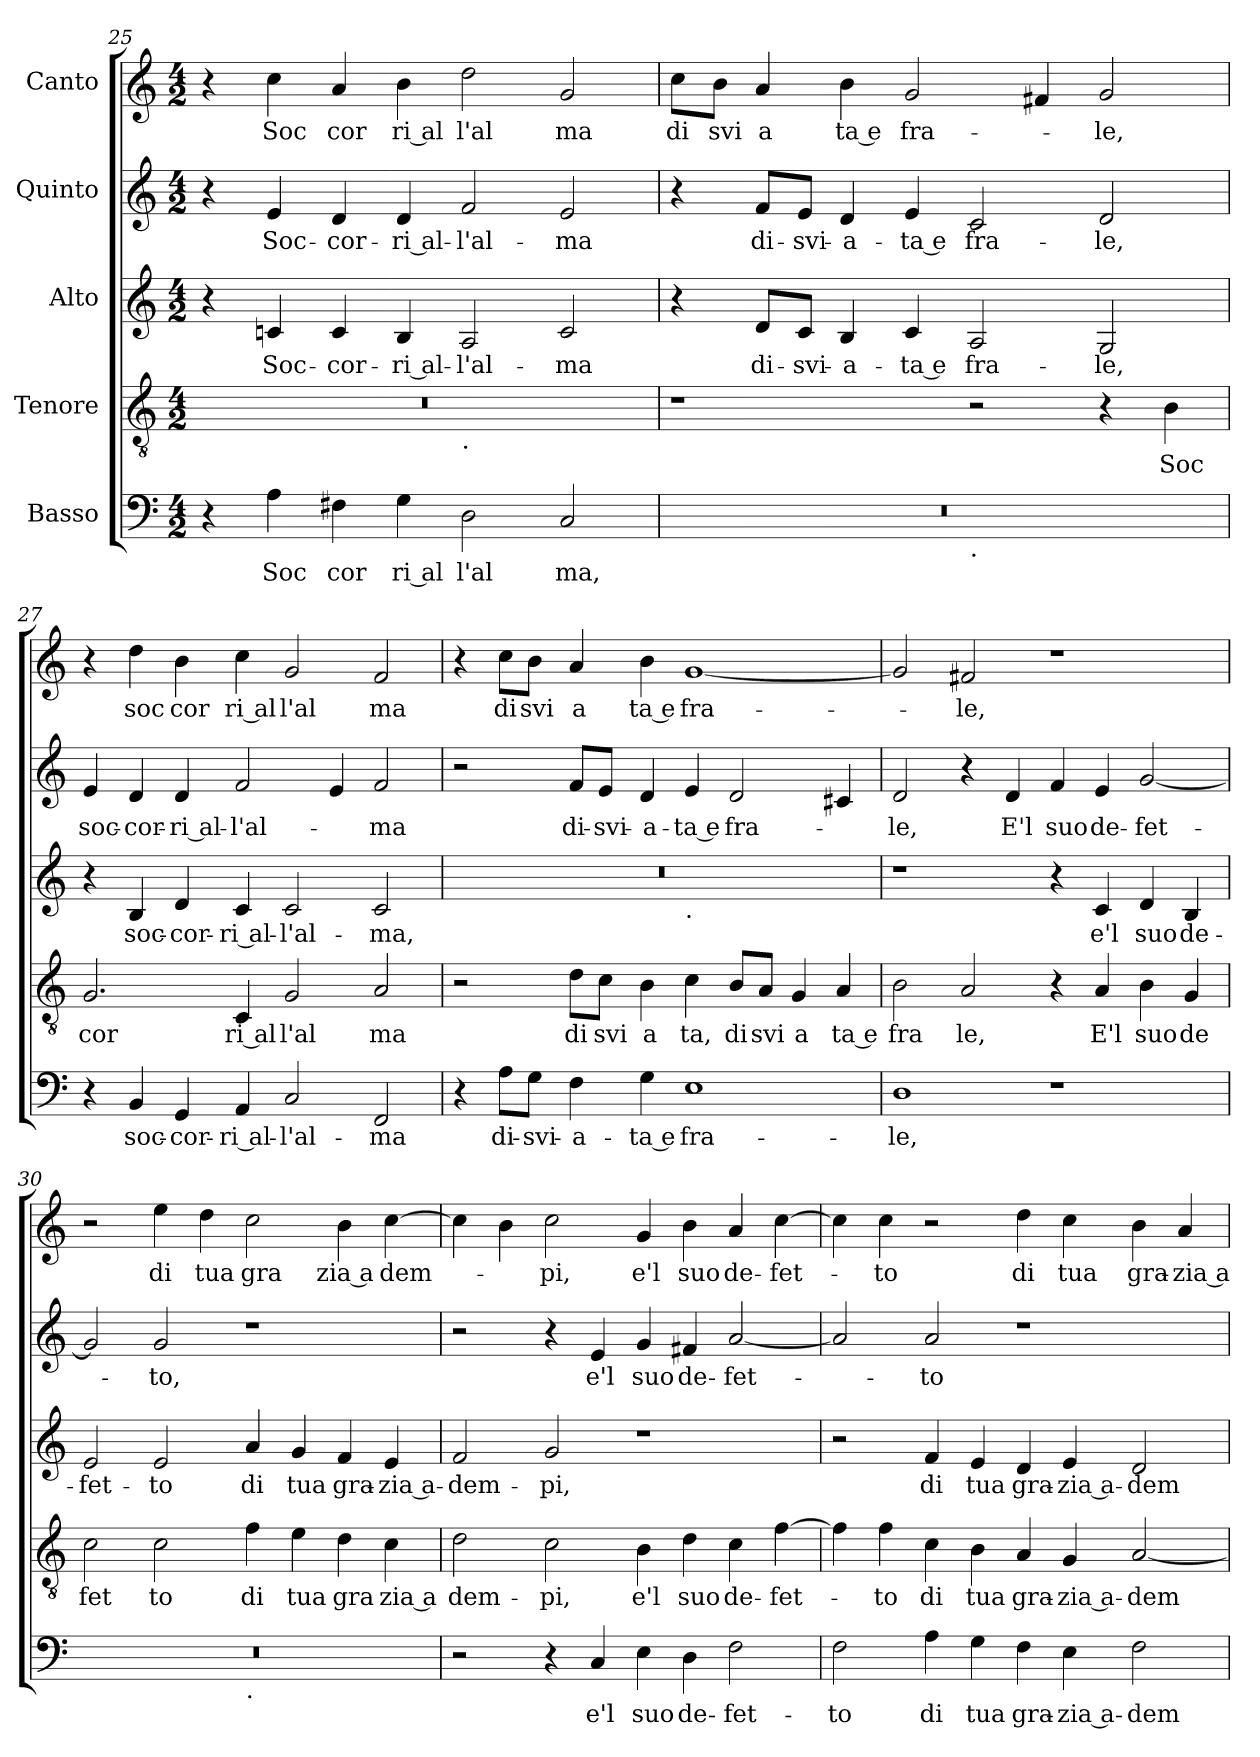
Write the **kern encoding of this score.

**kern	**text	**kern	**text	**kern	**text	**kern	**text	**kern	**text
*part5	*part5	*part4	*part4	*part3	*part3	*part2	*part2	*part1	*part1
*staff5	*staff5	*staff4	*staff4	*staff3	*staff3	*staff2	*staff2	*staff1	*staff1
*I"Basso	*	*I"Tenore	*	*I"Alto	*	*I"Quinto	*	*I"Canto	*
*clefF4	*	*clefGv2	*	*clefG2	*	*clefG2	*	*clefG2	*
*k[]	*	*k[]	*	*k[]	*	*k[]	*	*k[]	*
*M4/2	*	*M4/2	*	*M4/2	*	*M4/2	*	*M4/2	*
=25	=25	=25	=25	=25	=25	=25	=25	=25	=25
*	*	*^	*	*	*	*	*	*	*
4r	.	0r	1ryy	.	4r	.	4r	.	4r	.
4A\	Soc	.	.	.	4cni/	Soc-	4e/	Soc-	4cc\	Soc
4F#X\	cor	.	.	.	4c/	-cor-	4d/	-cor-	4a/	cor
4G\	ri al	.	.	.	4B/	ri al-	4d/	ri al-	4b\	ri al
!	!	!	!LO:TX:b:t=.	!	!	!	!	!	!	!
2D\	l'al	.	1ryy	.	2A/	-l'al-	2f/	-l'al-	2dd\	l'al
2C/	ma,	.	.	.	2c/	-ma	2e/	-ma	2g/	ma
*	*	*v	*v	*	*	*	*	*	*	*
=26	=26	=26	=26	=26	=26	=26	=26	=26	=26
*^	*	*	*	*	*	*	*	*	*
0r	1ryy	.	1r	.	4r	.	4r	.	8cc\L	di
.	.	.	.	.	.	.	.	.	8b\J	svi
.	.	.	.	.	8d/L	di-	8f/L	di-	4a/	a
.	.	.	.	.	8c/J	-svi-	8e/J	-svi-	.	.
.	.	.	.	.	4B/	-a-	4d/	-a-	4b\	ta e
.	.	.	.	.	4c/	ta e	4e/	ta e	2g/	fra-
!	!LO:TX:b:t=.	!	!	!	!	!	!	!	!	!
.	1ryy	.	2r	.	2A/	fra-	2c/	fra-	.	.
.	.	.	.	.	.	.	.	.	4f#X/	.
.	.	.	4r	.	2G/	-le,	2d/	-le,	2g/	-le,
.	.	.	4B\	Soc	.	.	.	.	.	.
*v	*v	*	*	*	*	*	*	*	*	*
!!LO:LB:g=z
=27	=27	=27	=27	=27	=27	=27	=27	=27	=27
4r	.	2.G/	cor	4r	.	4e/	soc-	4r	.
4BB/	soc-	.	.	4B/	soc-	4d/	-cor-	4dd\	soc
4GG/	-cor-	.	.	4d/	-cor-	4d/	ri al-	4b\	cor
4AA/	ri al-	4C/	ri al	4c/	ri al-	2f/	-l'al-	4cc\	ri al
2C/	-l'al-	2G/	l'al	2c/	-l'al-	.	.	2g/	l'al
.	.	.	.	.	.	4e/	.	.	.
2FF/	-ma	2A/	ma	2c/	-ma,	2f/	-ma	2f/	ma
=28	=28	=28	=28	=28	=28	=28	=28	=28	=28
*	*	*	*	*^	*	*	*	*	*
4r	.	2r	.	0r	1ryy	.	2r	.	4r	.
8A\L	di-	.	.	.	.	.	.	.	8cc\L	di
8G\J	-svi-	.	.	.	.	.	.	.	8b\J	svi
4F\	-a-	8d\L	di	.	.	.	8f/L	di-	4a/	a
.	.	8c\J	svi	.	.	.	8e/J	-svi-	.	.
4G\	ta e	4B\	a	.	.	.	4d/	-a-	4b\	ta e
!	!	!	!	!	!LO:TX:b:t=.	!	!	!	!	!
1E	fra-	4c\	ta,	.	1ryy	.	4e/	ta e	[1g	fra-
.	.	8B/L	di	.	.	.	2d/	fra-	.	.
.	.	8A/J	svi	.	.	.	.	.	.	.
.	.	4G/	a	.	.	.	.	.	.	.
.	.	4A/	ta e	.	.	.	4c#X/	.	.	.
*	*	*	*	*v	*v	*	*	*	*	*
!!LO:PB:g=z
=29	=29	=29	=29	=29	=29	=29	=29	=29	=29
1D	-le,	2B\	fra	1r	.	2d/	-le,	2g/]	.
.	.	2A/	le,	.	.	4r	.	2f#X/	-le,
.	.	.	.	.	.	4d/	E'l	.	.
1r	.	4r	.	4r	.	4f/	suo	1r	.
.	.	4A/	E'l	4c/	e'l	4e/	de-	.	.
.	.	4B\	suo	4d/	suo	[2g/	-fet-	.	.
.	.	4G/	de	4B/	de-	.	.	.	.
=30	=30	=30	=30	=30	=30	=30	=30	=30	=30
*^	*	*	*	*	*	*	*	*	*
0r	1ryy	.	2c\	fet	2e/	-fet-	2g/]	.	2r	.
.	.	.	2c\	to	2e/	-to	2g/	-to,	4ee\	di
.	.	.	.	.	.	.	.	.	4dd\	tua
!	!LO:TX:b:t=.	!	!	!	!	!	!	!	!	!
.	1ryy	.	4f\	di	4a/	di	1r	.	2cc\	gra
.	.	.	4e\	tua	4g/	tua	.	.	.	.
.	.	.	4d\	gra	4f/	gra-	.	.	4b\	zia a
.	.	.	4c\	zia a	4e/	zia a-	.	.	[4cc\	dem-
*v	*v	*	*	*	*	*	*	*	*	*
=31	=31	=31	=31	=31	=31	=31	=31	=31	=31
2r	.	2d\	dem-	2f/	-dem-	2r	.	4cc\]	.
.	.	.	.	.	.	.	.	4b\	.
4r	.	2c\	-pi,	2g/	-pi,	4r	.	2cc\	-pi,
4C/	e'l	.	.	.	.	4e/	e'l	.	.
4E\	suo	4B\	e'l	1r	.	4g/	suo	4g/	e'l
4D\	de-	4d\	suo	.	.	4f#X/	de-	4b\	suo
2F\	-fet-	4c\	de-	.	.	[2a/	-fet-	4a/	de-
.	.	[4f\	-fet-	.	.	.	.	[4cc\	-fet-
!!LO:LB:g=z
=32	=32	=32	=32	=32	=32	=32	=32	=32	=32
2F\	-to	4f\]	.	2r	.	2a/]	.	4cc\]	.
.	.	4f\	-to	.	.	.	.	4cc\	-to
4A\	di	4c\	di	4f/	di	2a/	-to	2r	.
4G\	tua	4B\	tua	4e/	tua	.	.	.	.
4F\	gra-	4A/	gra-	4d/	gra-	1r	.	4dd\	di
4E\	zia a-	4G/	zia a-	4e/	zia a-	.	.	4cc\	tua
2F\	-dem-	[2A/	-dem-	2d/	-dem-	.	.	4b\	gra-
.	.	.	.	.	.	.	.	4a/	zia a-
=	=	=	=	=	=	=	=	=	=
*-	*-	*-	*-	*-	*-	*-	*-	*-	*-
